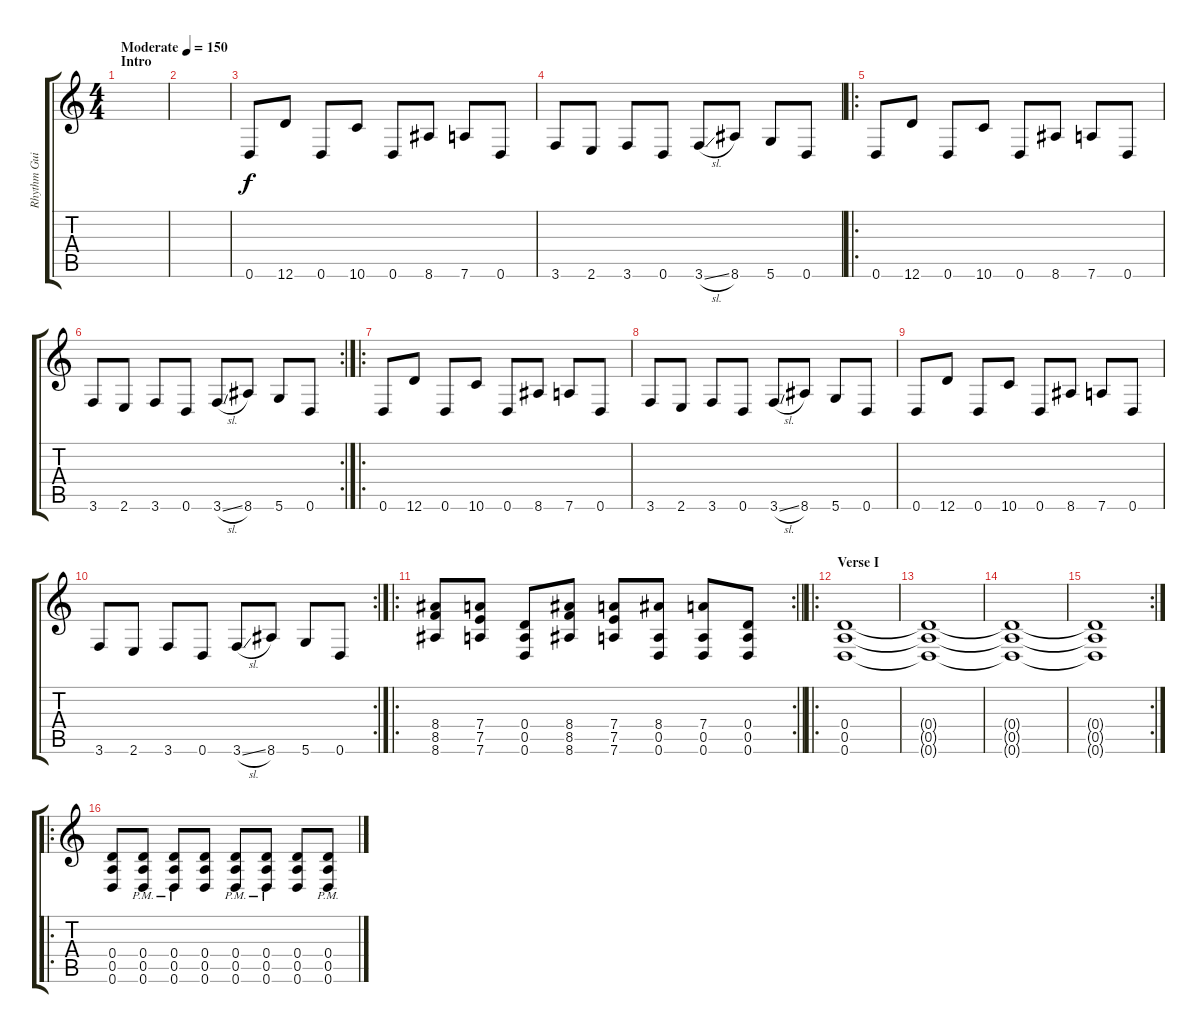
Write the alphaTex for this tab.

\track ("Rhythm Guitar" "Rhythm Gui") {instrument overdrivenguitar}
\staff {score tabs}
\tuning (E4 B3 G3 D3 A2 D2) {hide}
\ts (4 4)
\section ("" "Intro")
\tempo (150 "Moderate")
\clef g2
\ks c
|
|
0.6.8 12.6.8 0.6.8 10.6.8 0.6.8 8.6.8 7.6.8 0.6.8 |
3.6.8 2.6.8 3.6.8 0.6.8 3.6{sl}.8 8.6.8 5.6.8 0.6.8 |
\ro
0.6.8 12.6.8 0.6.8 10.6.8 0.6.8 8.6.8 7.6.8 0.6.8 |
\rc 2
3.6.8 2.6.8 3.6.8 0.6.8 3.6{sl}.8 8.6.8 5.6.8 0.6.8 |
\ro
0.6.8 12.6.8 0.6.8 10.6.8 0.6.8 8.6.8 7.6.8 0.6.8 |
3.6.8 2.6.8 3.6.8 0.6.8 3.6{sl}.8 8.6.8 5.6.8 0.6.8 |
0.6.8 12.6.8 0.6.8 10.6.8 0.6.8 8.6.8 7.6.8 0.6.8 |
\rc 2
3.6.8 2.6.8 3.6.8 0.6.8 3.6{sl}.8 8.6.8 5.6.8 0.6.8 |
\ro
\rc 2
\barLineRight lightlight
(8.4 8.5 8.6).8 (7.4 7.5 7.6).8 (0.4 0.5 0.6).8 (8.4 8.5 8.6).8 (7.4 7.5 7.6).8 (8.4 0.5 0.6).8 (7.4 0.5 0.6).8 (0.4 0.5 0.6).8 |
\ro
\section ("" "Verse I")
(0.4 0.5 0.6).1 |
(0.4{t} 0.5{t} 0.6{t}).1 |
(0.4{t} 0.5{t} 0.6{t}).1 |
\rc 2
(0.4{t} 0.5{t} 0.6{t}).1 |
\ro
(0.4 0.5 0.6).8 (0.4{pm} 0.5{pm} 0.6{pm}).8 (0.4{pm} 0.5{pm} 0.6{pm}).8 (0.4 0.5 0.6).8 (0.4{pm} 0.5{pm} 0.6{pm}).8 (0.4{pm} 0.5{pm} 0.6{pm}).8 (0.4 0.5 0.6).8 (0.4{pm} 0.5{pm} 0.6{pm}).8
